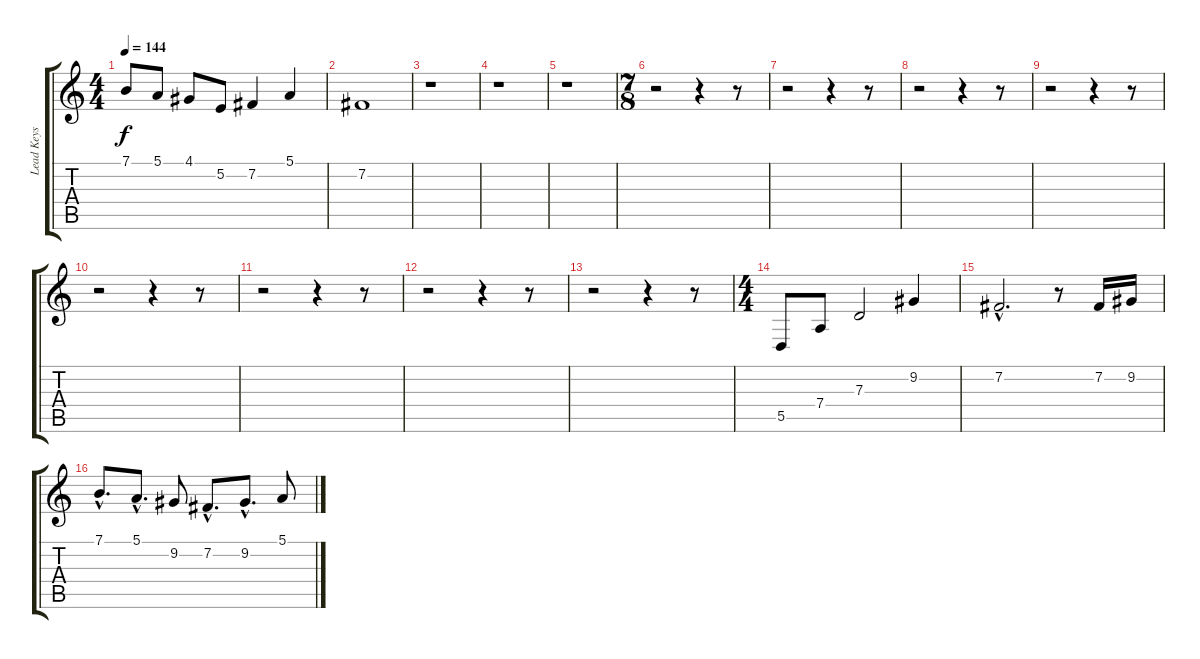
\track ("Lead Keys" "Lead Keys") {instrument pad1newage}
\staff {score tabs}
\tuning (E4 B3 G3 D3 A2 E2) {hide}
\ts (4 4)
\tempo 144
\clef g2
\ks c
7.1.8{dy f} 5.1.8 4.1.8 5.2.8 7.2.4 5.1.4 |
7.2.1 |
r.1 |
\section ("" "")
r.1 |
r.1 |
\ts (7 8)
r.2 r.4 r.8 |
r.2 r.4 r.8 |
r.2 r.4 r.8 |
r.2 r.4 r.8 |
r.2 r.4 r.8 |
r.2 r.4 r.8 |
r.2 r.4 r.8 |
r.2 r.4 r.8 |
\ts (4 4)
\section ("" "")
5.5.8 7.4.8 7.3.2 9.2.4 |
7.2{hac}.2{d} r.8 7.2.16 9.2.16 |
7.1{hac}.8{d} 5.1{hac}.8{d} 9.2.8 7.2{hac}.8{d} 9.2{hac}.8{d} 5.1.8
